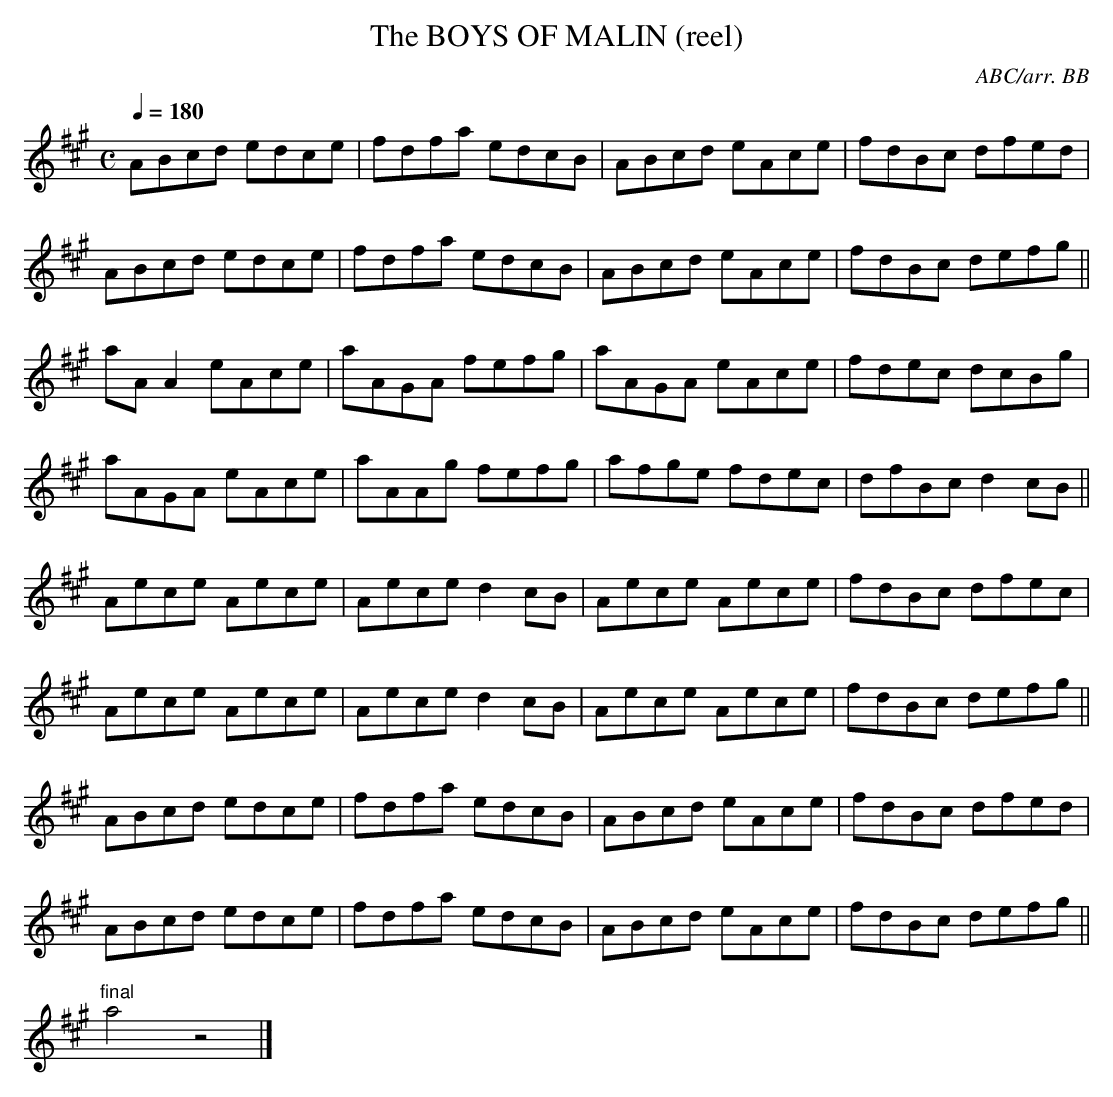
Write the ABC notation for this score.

X:1
T:BOYS OF MALIN (reel), The
C:ABC/arr. BB
L:1/8
M:C
Q:1/4=180
K:A
ABcd edce|fdfa edcB|ABcd eAce|fdBc dfed|
ABcd edce|fdfa edcB|ABcd eAce|fdBc defg||
aAA2 eAce|aAGA fefg|aAGA eAce|fdec dcBg|
aAGA eAce|aAAg fefg|afge fdec|dfBc d2cB||
Aece Aece|Aece d2cB|Aece Aece|fdBc dfec|
Aece Aece|Aece d2cB|Aece Aece|fdBc defg||
ABcd edce|fdfa edcB|ABcd eAce|fdBc dfed|
ABcd edce|fdfa edcB|ABcd eAce|fdBc defg||
"final"a4z4|]
